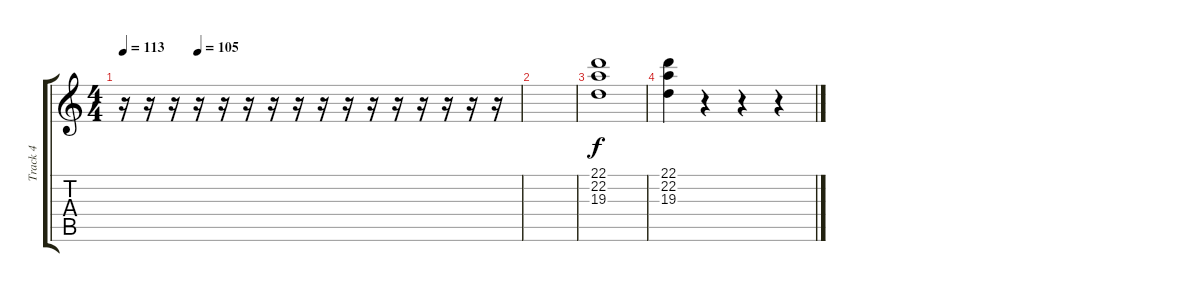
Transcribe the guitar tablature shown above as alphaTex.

\track ("Track 4" "Track 4") {instrument stringensemble1}
\staff {score tabs}
\tuning (E4 B3 G3 D3 A2 E2) {hide}
\ts (4 4)
\tempo 113
\tempo (105 0.1875)
\clef g2
\ks c
r.16{dy f} r.16 r.16 r.16 r.16 r.16 r.16 r.16 r.16 r.16 r.16 r.16 r.16 r.16 r.16 r.16 |
|
(22.1 22.2 19.3).1 |
(22.1 22.2 19.3).4 r.4 r.4 r.4
